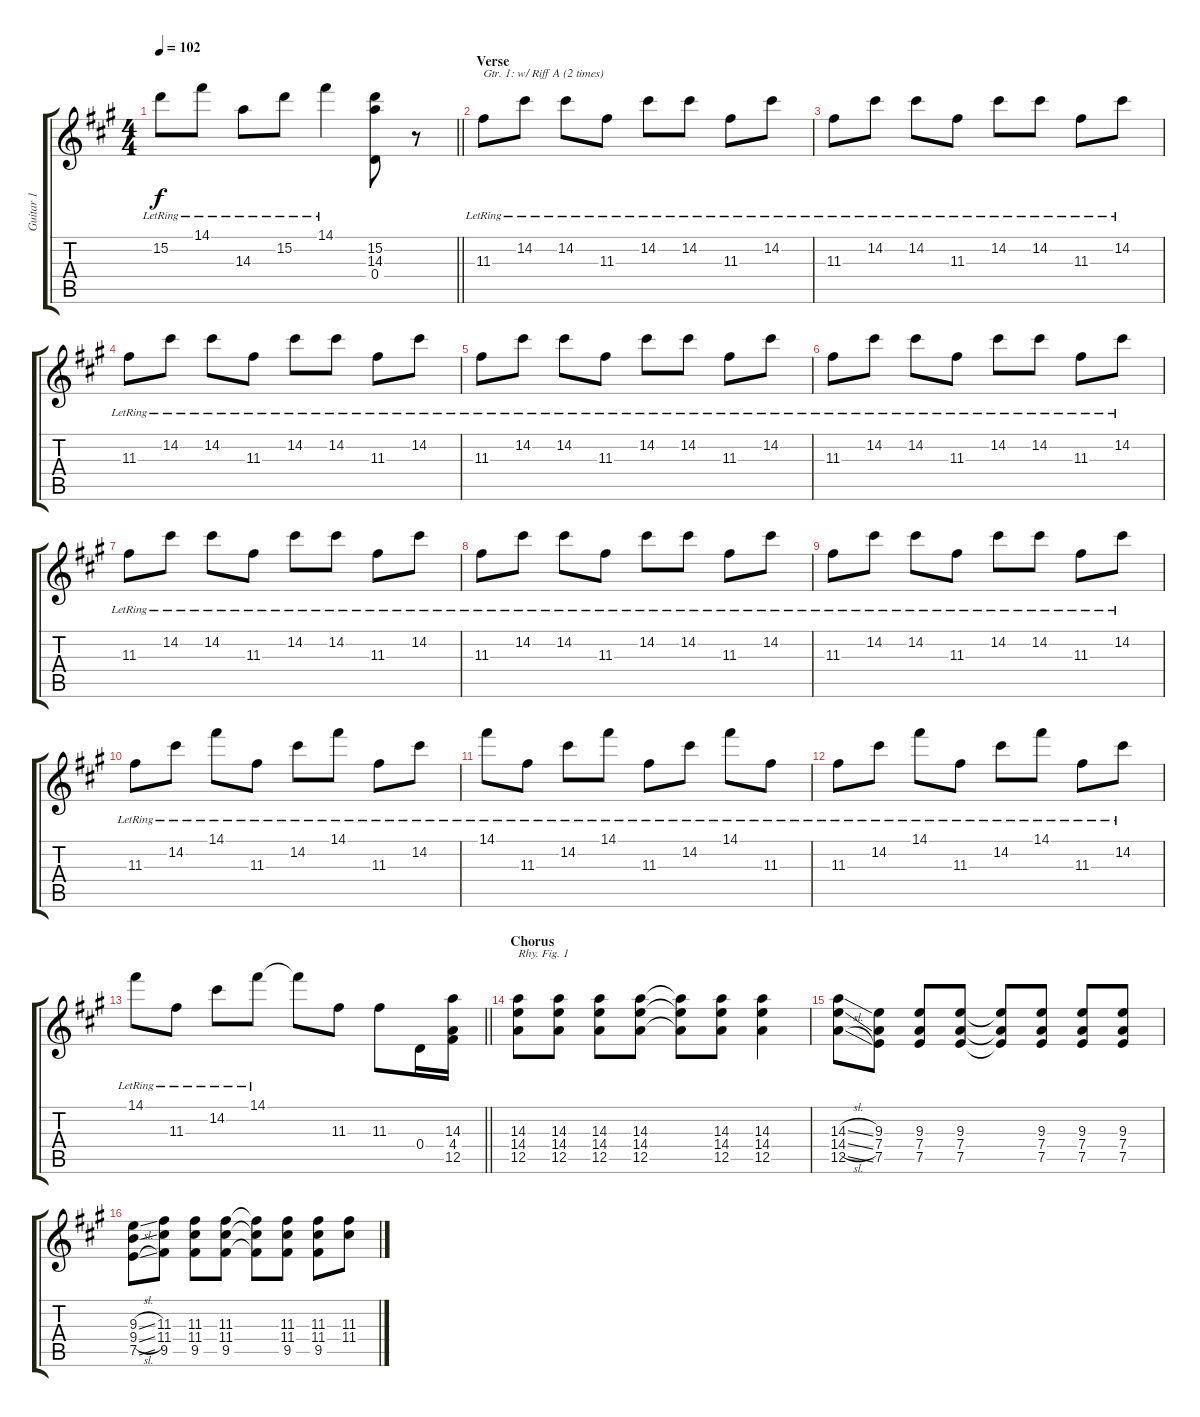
\track ("Guitar 1" "Guitar 1") {instrument distortionguitar}
\staff {score tabs}
\tuning (E4 B3 G3 D3 A2 E2) {hide}
\ts (4 4)
\tempo 102
\clef g2
\barLineRight lightlight
\ks f#minor
15.2{lr}.8{dy f} 14.1{lr}.8 14.3{lr}.8 15.2{lr}.8 14.1{lr}.4 (15.2 14.3 0.4).8{instrument distortionguitar} r.8 |
\section ("" "Verse")
11.3{lr}.8{txt "Gtr. 1: w/ Riff A (2 times)"} 14.2{lr}.8 14.2{lr}.8 11.3{lr}.8 14.2{lr}.8 14.2{lr}.8 11.3{lr}.8 14.2{lr}.8 |
11.3{lr}.8 14.2{lr}.8 14.2{lr}.8 11.3{lr}.8 14.2{lr}.8 14.2{lr}.8 11.3{lr}.8 14.2{lr}.8 |
11.3{lr}.8 14.2{lr}.8 14.2{lr}.8 11.3{lr}.8 14.2{lr}.8 14.2{lr}.8 11.3{lr}.8 14.2{lr}.8 |
11.3{lr}.8 14.2{lr}.8 14.2{lr}.8 11.3{lr}.8 14.2{lr}.8 14.2{lr}.8 11.3{lr}.8 14.2{lr}.8 |
11.3{lr}.8 14.2{lr}.8 14.2{lr}.8 11.3{lr}.8 14.2{lr}.8 14.2{lr}.8 11.3{lr}.8 14.2{lr}.8 |
11.3{lr}.8 14.2{lr}.8 14.2{lr}.8 11.3{lr}.8 14.2{lr}.8 14.2{lr}.8 11.3{lr}.8 14.2{lr}.8 |
11.3{lr}.8 14.2{lr}.8 14.2{lr}.8 11.3{lr}.8 14.2{lr}.8 14.2{lr}.8 11.3{lr}.8 14.2{lr}.8 |
11.3{lr}.8 14.2{lr}.8 14.2{lr}.8 11.3{lr}.8 14.2{lr}.8 14.2{lr}.8 11.3{lr}.8 14.2{lr}.8 |
11.3{lr}.8 14.2{lr}.8 14.1{lr}.8 11.3{lr}.8 14.2{lr}.8 14.1{lr}.8 11.3{lr}.8 14.2{lr}.8 |
14.1{lr}.8 11.3{lr}.8 14.2{lr}.8 14.1{lr}.8 11.3{lr}.8 14.2{lr}.8 14.1{lr}.8 11.3{lr}.8 |
11.3{lr}.8 14.2{lr}.8 14.1{lr}.8 11.3{lr}.8 14.2{lr}.8 14.1{lr}.8 11.3{lr}.8 14.2{lr}.8 |
\barLineRight lightlight
14.1{lr}.8 11.3{lr}.8 14.2{lr}.8 14.1{lr}.8 14.1{t}.8 11.3.8 11.3.8 0.4.16 (14.3 4.4 12.5).16 |
\section ("" "Chorus")
(14.3 14.4 12.5).8{txt "Rhy. Fig. 1"} (14.3 14.4 12.5).8 (14.3 14.4 12.5).8 (14.3 14.4 12.5).8 (14.3{t} 14.4{t} 12.5{t}).8 (14.3 14.4 12.5).8 (14.3 14.4 12.5).4 |
(14.3{sl} 14.4{sl} 12.5{sl}).8 (9.3 7.4 7.5).8 (9.3 7.4 7.5).8 (9.3 7.4 7.5).8 (9.3{t} 7.4{t} 7.5{t}).8 (9.3 7.4 7.5).8 (9.3 7.4 7.5).8 (9.3 7.4 7.5).8 |
(9.3{sl} 9.4{sl} 7.5{sl}).8 (11.3 11.4 9.5).8 (11.3 11.4 9.5).8 (11.3 11.4 9.5).8 (11.3{t} 11.4{t} 9.5{t}).8 (11.3 11.4 9.5).8 (11.3 11.4 9.5).8 (11.3 11.4).8
